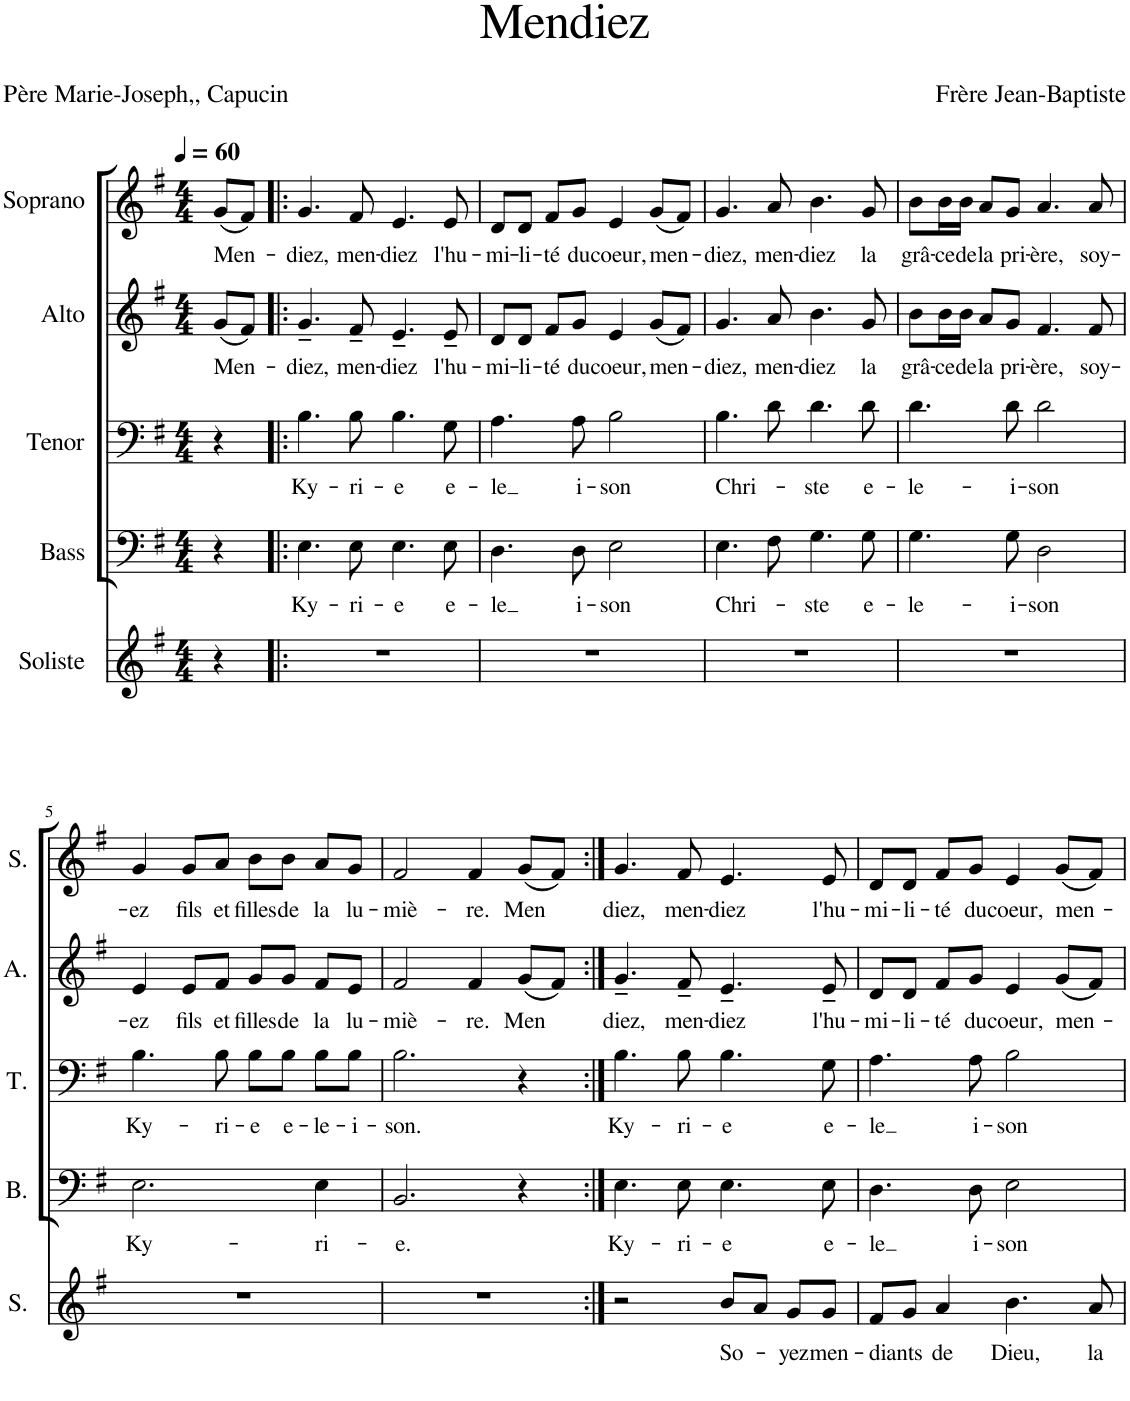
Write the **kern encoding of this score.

**kern	**text	**kern	**text	**kern	**text	**kern	**text	**kern	**text
*part5	*part5	*part4	*part4	*part3	*part3	*part2	*part2	*part1	*part1
*staff5	*staff5	*staff4	*staff4	*staff3	*staff3	*staff2	*staff2	*staff1	*staff1
*I"Soliste	*	*I"Bass	*	*I"Tenor	*	*I"Alto	*	*I"Soprano	*
*I'S.	*	*I'B.	*	*I'T.	*	*I'A.	*	*I'S.	*
*clefG2	*	*clefF4	*	*clefF4	*	*clefG2	*	*clefG2	*
*k[f#]	*	*k[f#]	*	*k[f#]	*	*k[f#]	*	*k[f#]	*
*M4/4	*	*M4/4	*	*M4/4	*	*M4/4	*	*M4/4	*
*MM60	*	*MM60	*	*MM60	*	*MM60	*	*MM60	*
=	=	=	=	=	=	=	=	=	=
!	!	!	!	!	!	!	!LO:LY:b	!	!LO:LY:b
4r	.	4r	.	4r	.	(8g/L	Men-	(8g/L	Men-
.	.	.	.	.	.	8f#/J)	.	8f#/J)	.
=1!|:	=1!|:	=1!|:	=1!|:	=1!|:	=1!|:	=1!|:	=1!|:	=1!|:	=1!|:
!	!	!	!LO:LY:b	!	!LO:LY:b	!	!LO:LY:b	!	!LO:LY:b
1r	.	4.E\	Ky-	4.B\	Ky-	4.g~/	-diez,	4.g/	-diez,
!	!	!	!LO:LY:b	!	!LO:LY:b	!	!LO:LY:b	!	!LO:LY:b
.	.	8E\	-ri-	8B\	-ri-	8f#~/	men-	8f#/	men-
!	!	!	!LO:LY:b	!	!LO:LY:b	!	!LO:LY:b	!	!LO:LY:b
.	.	4.E\	-e	4.B\	-e	4.e~/	-diez	4.e/	-diez
!	!	!	!LO:LY:b	!	!LO:LY:b	!	!LO:LY:b	!	!LO:LY:b
.	.	8E\	e-	8G\	e-	8e~/	l'hu-	8e/	l'hu-
=2	=2	=2	=2	=2	=2	=2	=2	=2	=2
!	!	!	!LO:LY:b	!	!LO:LY:b	!	!LO:LY:b	!	!LO:LY:b
1r	.	4.D\	-le	4.A\	-le	8d/L	-mi-	8d/L	-mi-
!	!	!	!	!	!	!	!LO:LY:b	!	!LO:LY:b
.	.	.	.	.	.	8d/J	-li-	8d/J	-li-
!	!	!	!	!	!	!	!LO:LY:b	!	!LO:LY:b
.	.	.	.	.	.	8f#/L	-té	8f#/L	-té
!	!	!	!LO:LY:b	!	!LO:LY:b	!	!LO:LY:b	!	!LO:LY:b
.	.	8D\	i-	8A\	i-	8g/J	du	8g/J	du
!	!	!	!LO:LY:b	!	!LO:LY:b	!	!LO:LY:b	!	!LO:LY:b
.	.	2E\	-son	2B\	-son	4e/	coeur,	4e/	coeur,
!	!	!	!	!	!	!	!LO:LY:b	!	!LO:LY:b
.	.	.	.	.	.	(8g/L	men-	(8g/L	men-
.	.	.	.	.	.	8f#/J)	.	8f#/J)	.
=3	=3	=3	=3	=3	=3	=3	=3	=3	=3
!	!	!	!LO:LY:b	!	!LO:LY:b	!	!LO:LY:b	!	!LO:LY:b
1r	.	4.E\	Chri-	4.B\	Chri-	4.g/	-diez,	4.g/	-diez,
!	!	!	!	!	!	!	!LO:LY:b	!	!LO:LY:b
.	.	8F#\	.	8d\	.	8a/	men-	8a/	men-
!	!	!	!LO:LY:b	!	!LO:LY:b	!	!LO:LY:b	!	!LO:LY:b
.	.	4.G\	-ste	4.d\	-ste	4.b\	-diez	4.b\	-diez
!	!	!	!LO:LY:b	!	!LO:LY:b	!	!LO:LY:b	!	!LO:LY:b
.	.	8G\	e-	8d\	e-	8g/	la	8g/	la
=4	=4	=4	=4	=4	=4	=4	=4	=4	=4
!	!	!	!LO:LY:b	!	!LO:LY:b	!	!LO:LY:b	!	!LO:LY:b
1r	.	4.G\	-le-	4.d\	-le-	8b\L	grâ-	8b\L	grâ-
!	!	!	!	!	!	!	!LO:LY:b	!	!LO:LY:b
.	.	.	.	.	.	16b\L	-ce	16b\L	-ce
!	!	!	!	!	!	!	!LO:LY:b	!	!LO:LY:b
.	.	.	.	.	.	16b\JJ	de	16b\JJ	de
!	!	!	!	!	!	!	!LO:LY:b	!	!LO:LY:b
.	.	.	.	.	.	8a/L	la	8a/L	la
!	!	!	!LO:LY:b	!	!LO:LY:b	!	!LO:LY:b	!	!LO:LY:b
.	.	8G\	-i-	8d\	-i-	8g/J	pri-	8g/J	pri-
!	!	!	!LO:LY:b	!	!LO:LY:b	!	!LO:LY:b	!	!LO:LY:b
.	.	2D\	-son	2d\	-son	4.f#/	-ère,	4.a/	-ère,
!	!	!	!	!	!	!	!LO:LY:b	!	!LO:LY:b
.	.	.	.	.	.	8f#/	soy-	8a/	soy-
!!LO:LB:g=z
=5	=5	=5	=5	=5	=5	=5	=5	=5	=5
!	!	!	!LO:LY:b	!	!LO:LY:b	!	!LO:LY:b	!	!LO:LY:b
1r	.	2.E\	Ky-	4.B\	Ky-	4e/	-ez	4g/	-ez
!	!	!	!	!	!	!	!LO:LY:b	!	!LO:LY:b
.	.	.	.	.	.	8e/L	fils	8g/L	fils
!	!	!	!	!	!LO:LY:b	!	!LO:LY:b	!	!LO:LY:b
.	.	.	.	8B\	-ri-	8f#/J	et	8a/J	et
!	!	!	!	!	!LO:LY:b	!	!LO:LY:b	!	!LO:LY:b
.	.	.	.	8B\L	-e	8g/L	filles	8b\L	filles
!	!	!	!	!	!LO:LY:b	!	!LO:LY:b	!	!LO:LY:b
.	.	.	.	8B\J	e-	8g/J	de	8b\J	de
!	!	!	!LO:LY:b	!	!LO:LY:b	!	!LO:LY:b	!	!LO:LY:b
.	.	4E\	-ri-	8B\L	-le-	8f#/L	la	8a/L	la
!	!	!	!	!	!LO:LY:b	!	!LO:LY:b	!	!LO:LY:b
.	.	.	.	8B\J	-i-	8e/J	lu-	8g/J	lu-
=6	=6	=6	=6	=6	=6	=6	=6	=6	=6
!	!	!	!LO:LY:b	!	!LO:LY:b	!	!LO:LY:b	!	!LO:LY:b
1r	.	2.BB/	-e.	2.B\	-son.	2f#/	-miè-	2f#/	-miè-
!	!	!	!	!	!	!	!LO:LY:b	!	!LO:LY:b
.	.	.	.	.	.	4f#/	-re.	4f#/	-re.
!	!	!	!	!	!	!	!LO:LY:b	!	!LO:LY:b
.	.	4r	.	4r	.	(8g/L	Men	(8g/L	Men
.	.	.	.	.	.	8f#/J)	.	8f#/J)	.
=7:|!	=7:|!	=7:|!	=7:|!	=7:|!	=7:|!	=7:|!	=7:|!	=7:|!	=7:|!
!	!	!	!LO:LY:b	!	!LO:LY:b	!	!LO:LY:b	!	!LO:LY:b
2r	.	4.E\	Ky-	4.B\	Ky-	4.g~/	-diez,	4.g/	-diez,
!	!	!	!LO:LY:b	!	!LO:LY:b	!	!LO:LY:b	!	!LO:LY:b
.	.	8E\	-ri-	8B\	-ri-	8f#~/	men-	8f#/	men-
!	!LO:LY:b	!	!LO:LY:b	!	!LO:LY:b	!	!LO:LY:b	!	!LO:LY:b
8b/L	So-	4.E\	-e	4.B\	-e	4.e~/	-diez	4.e/	-diez
8a/J	.	.	.	.	.	.	.	.	.
!	!LO:LY:b	!	!	!	!	!	!	!	!
8g/L	-yez	.	.	.	.	.	.	.	.
!	!LO:LY:b	!	!LO:LY:b	!	!LO:LY:b	!	!LO:LY:b	!	!LO:LY:b
8g/J	men-	8E\	e-	8G\	e-	8e~/	l'hu-	8e/	l'hu-
=8	=8	=8	=8	=8	=8	=8	=8	=8	=8
!	!LO:LY:b	!	!LO:LY:b	!	!LO:LY:b	!	!LO:LY:b	!	!LO:LY:b
8f#/L	-diants	4.D\	-le	4.A\	-le	8d/L	-mi-	8d/L	-mi-
!	!	!	!	!	!	!	!LO:LY:b	!	!LO:LY:b
8g/J	.	.	.	.	.	8d/J	-li-	8d/J	-li-
!	!LO:LY:b	!	!	!	!	!	!LO:LY:b	!	!LO:LY:b
4a/	de	.	.	.	.	8f#/L	-té	8f#/L	-té
!	!	!	!LO:LY:b	!	!LO:LY:b	!	!LO:LY:b	!	!LO:LY:b
.	.	8D\	i-	8A\	i-	8g/J	du	8g/J	du
!	!LO:LY:b	!	!LO:LY:b	!	!LO:LY:b	!	!LO:LY:b	!	!LO:LY:b
4.b\	Dieu,	2E\	-son	2B\	-son	4e/	coeur,	4e/	coeur,
!	!	!	!	!	!	!	!LO:LY:b	!	!LO:LY:b
.	.	.	.	.	.	(8g/L	men-	(8g/L	men-
!	!LO:LY:b	!	!	!	!	!	!	!	!
8a/	la	.	.	.	.	8f#/J)	.	8f#/J)	.
=	=	=	=	=	=	=	=	=	=
*-	*-	*-	*-	*-	*-	*-	*-	*-	*-
